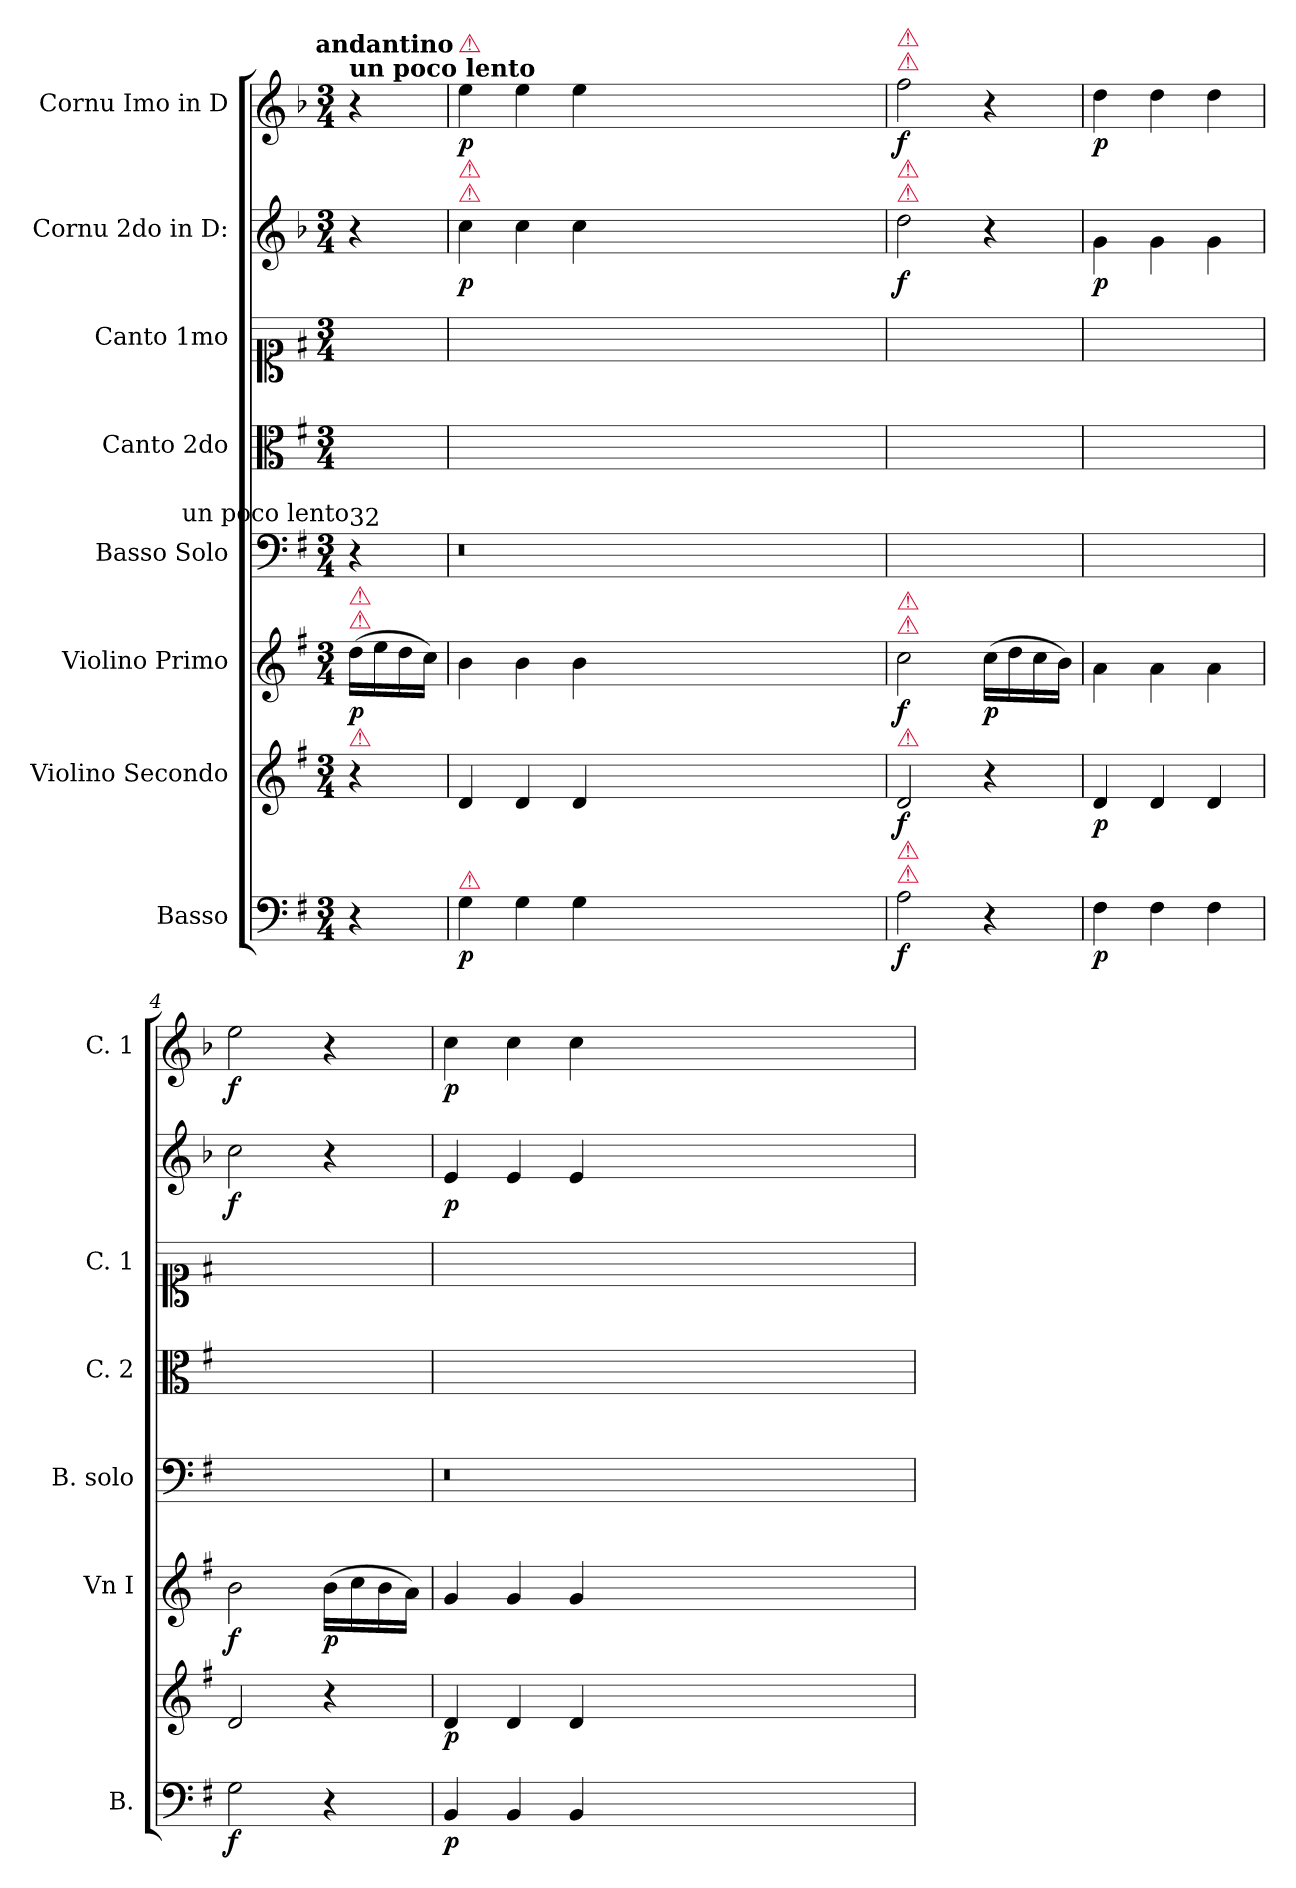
**kern	**dynam	**kern	**dynam	**kern	**dynam	**kern	**kern	**kern	**kern	**dynam	**kern	**dynam
*part8	*part8	*part7	*part7	*part6	*part6	*part5	*part4	*part3	*part2	*part2	*part1	*part1
*staff8	*staff8	*staff7	*staff7	*staff6	*staff6	*staff5	*staff4	*staff3	*staff2	*staff2	*staff1	*staff1
*I"Basso	*	*I"Violino Secondo	*	*I"Violino Primo	*	*I"Basso Solo	*I"Canto 2do	*I"Canto 1mo	*I"Cornu 2do in D:	*	*I"Cornu Imo in D	*
*I'B.	*	*	*	*I'Vn I	*	*I'B. solo	*I'C. 2	*I'C. 1	*	*	*I'C. 1	*
*clefF4	*	*clefG2	*	*clefG2	*	*clefF4	*clefC3	*clefC1	*clefG2	*	*clefG2	*
*	*	*	*	*	*	*	*	*	*ITrd-1c-2	*	*ITrd-1c-2	*
*k[f#]	*	*k[f#]	*	*k[f#]	*	*k[f#]	*k[f#]	*k[f#]	*k[f#]	*	*k[f#]	*
*G:	*	*G:	*	*G:	*	*G:	*G:	*G:	*G:	*	*G:	*
!!LO:TX:omd:t=andantino
*M3/4	*	*M3/4	*	*M3/4	*	*M3/4	*M3/4	*M3/4	*M3/4	*	*M3/4	*
*MM80	*	*MM80	*	*MM80	*	*MM80	*MM80	*MM80	*MM80	*	*MM80	*
=	=	=	=	=	=	=	=	=	=	=	=	=
!	!	!	!	!	!	!	!	!	!	!	!LO:TX:a:B:t=un poco lento	!
!	!	!	!	!	!	!LO:TX:a:t=32	!	!	!	!	!	!
!	!	!	!	!	!	!LO:TX:a:rj:t=un poco lento	!	!	!	!	!	!
!	!	!	!	!LO:TX:a:color=crimson:t=⚠	!	!	!	!	!	!	!	!
!	!	!	!	!LO:TX:a:color=crimson:t=⚠	!	!	!	!	!	!	!	!
!	!	!LO:TX:a:color=crimson:t=⚠	!	!	!	!	!	!	!	!	!	!
4r	.	4r	p&colon;	(16dd\LL	p	4r	4ryy	4ryy	4r	.	4r	.
.	.	.	.	16ee\	.	.	.	.	.	.	.	.
.	.	.	.	16dd\	.	.	.	.	.	.	.	.
.	.	.	.	16cc\JJ)	.	.	.	.	.	.	.	.
=1	=1	=1	=1	=1	=1	=1	=1	=1	=1	=1	=1	=1
!	!	!	!	!	!	!	!	!	!	!	!LO:TX:a:color=crimson:t=⚠	!
!	!	!	!	!	!	!	!	!	!LO:TX:a:color=crimson:t=⚠	!	!	!
!	!	!	!	!	!	!	!	!	!LO:TX:a:color=crimson:t=⚠	!	!	!
!LO:TX:a:color=crimson:t=⚠	!	!	!	!	!	!	!	!	!	!	!	!
4G\	p	4d/	.	4b\	.	0.r	2.ryy	2.ryy	4dd\	p	4ff#\	p
4G\	.	4d/	.	4b\	.	.	.	.	4dd\	.	4ff#\	.
4G\	.	4d/	.	4b\	.	.	.	.	4dd\	.	4ff#\	.
0ryy	.	0ryy	.	0ryy	.	.	0ryy	0ryy	0ryy	.	0ryy	.
4ryy	.	4ryy	.	4ryy	.	.	4ryy	4ryy	4ryy	.	4ryy	.
=2	=2	=2	=2	=2	=2	=2	=2	=2	=2	=2	=2	=2
!	!	!	!	!	!	!	!	!	!	!	!LO:TX:a:color=crimson:t=⚠	!
!	!	!	!	!	!	!	!	!	!	!	!LO:TX:a:color=crimson:t=⚠	!
!	!	!	!	!	!	!	!	!	!LO:TX:a:color=crimson:t=⚠	!	!	!
!	!	!	!	!	!	!	!	!	!LO:TX:a:color=crimson:t=⚠	!	!	!
!	!	!	!	!LO:TX:a:color=crimson:t=⚠	!	!	!	!	!	!	!	!
!	!	!	!	!LO:TX:a:color=crimson:t=⚠	!	!	!	!	!	!	!	!
!	!	!LO:TX:a:color=crimson:t=⚠	!	!	!	!	!	!	!	!	!	!
!LO:TX:a:color=crimson:t=⚠	!	!	!	!	!	!	!	!	!	!	!	!
!LO:TX:a:color=crimson:t=⚠	!	!	!	!	!	!	!	!	!	!	!	!
2A\	f	2d/	f	2cc\	f	2.ryy	2.ryy	2.ryy	2ee\	f	2gg\	f
4r	.	4r	.	(16cc\LL	p	.	.	.	4r	.	4r	.
.	.	.	.	16dd\	.	.	.	.	.	.	.	.
.	.	.	.	16cc\	.	.	.	.	.	.	.	.
.	.	.	.	16b\JJ)	.	.	.	.	.	.	.	.
=3	=3	=3	=3	=3	=3	=3	=3	=3	=3	=3	=3	=3
4F#\	p	4d/	p	4a\	.	2.ryy	2.ryy	2.ryy	4a\	p	4ee\	p
4F#\	.	4d/	.	4a\	.	.	.	.	4a\	.	4ee\	.
4F#\	.	4d/	.	4a\	.	.	.	.	4a\	.	4ee\	.
=4	=4	=4	=4	=4	=4	=4	=4	=4	=4	=4	=4	=4
2G\	f	2d/	.	2b\	f	2.ryy	2.ryy	2.ryy	2dd\	f	2ff#\	f
4r	.	4r	.	(16b\LL	p	.	.	.	4r	.	4r	.
.	.	.	.	16cc\	.	.	.	.	.	.	.	.
.	.	.	.	16b\	.	.	.	.	.	.	.	.
.	.	.	.	16a\JJ)	.	.	.	.	.	.	.	.
=5	=5	=5	=5	=5	=5	=5	=5	=5	=5	=5	=5	=5
4BB/	p	4d/	p	4g/	.	0.r	2.ryy	2.ryy	4f#/	p	4dd\	p
4BB/	.	4d/	.	4g/	.	.	.	.	4f#/	.	4dd\	.
4BB/	.	4d/	.	4g/	.	.	.	.	4f#/	.	4dd\	.
0ryy	.	0ryy	.	0ryy	.	.	0ryy	0ryy	0ryy	.	0ryy	.
4ryy	.	4ryy	.	4ryy	.	.	4ryy	4ryy	4ryy	.	4ryy	.
=	=	=	=	=	=	=	=	=	=	=	=	=
*-	*-	*-	*-	*-	*-	*-	*-	*-	*-	*-	*-	*-
